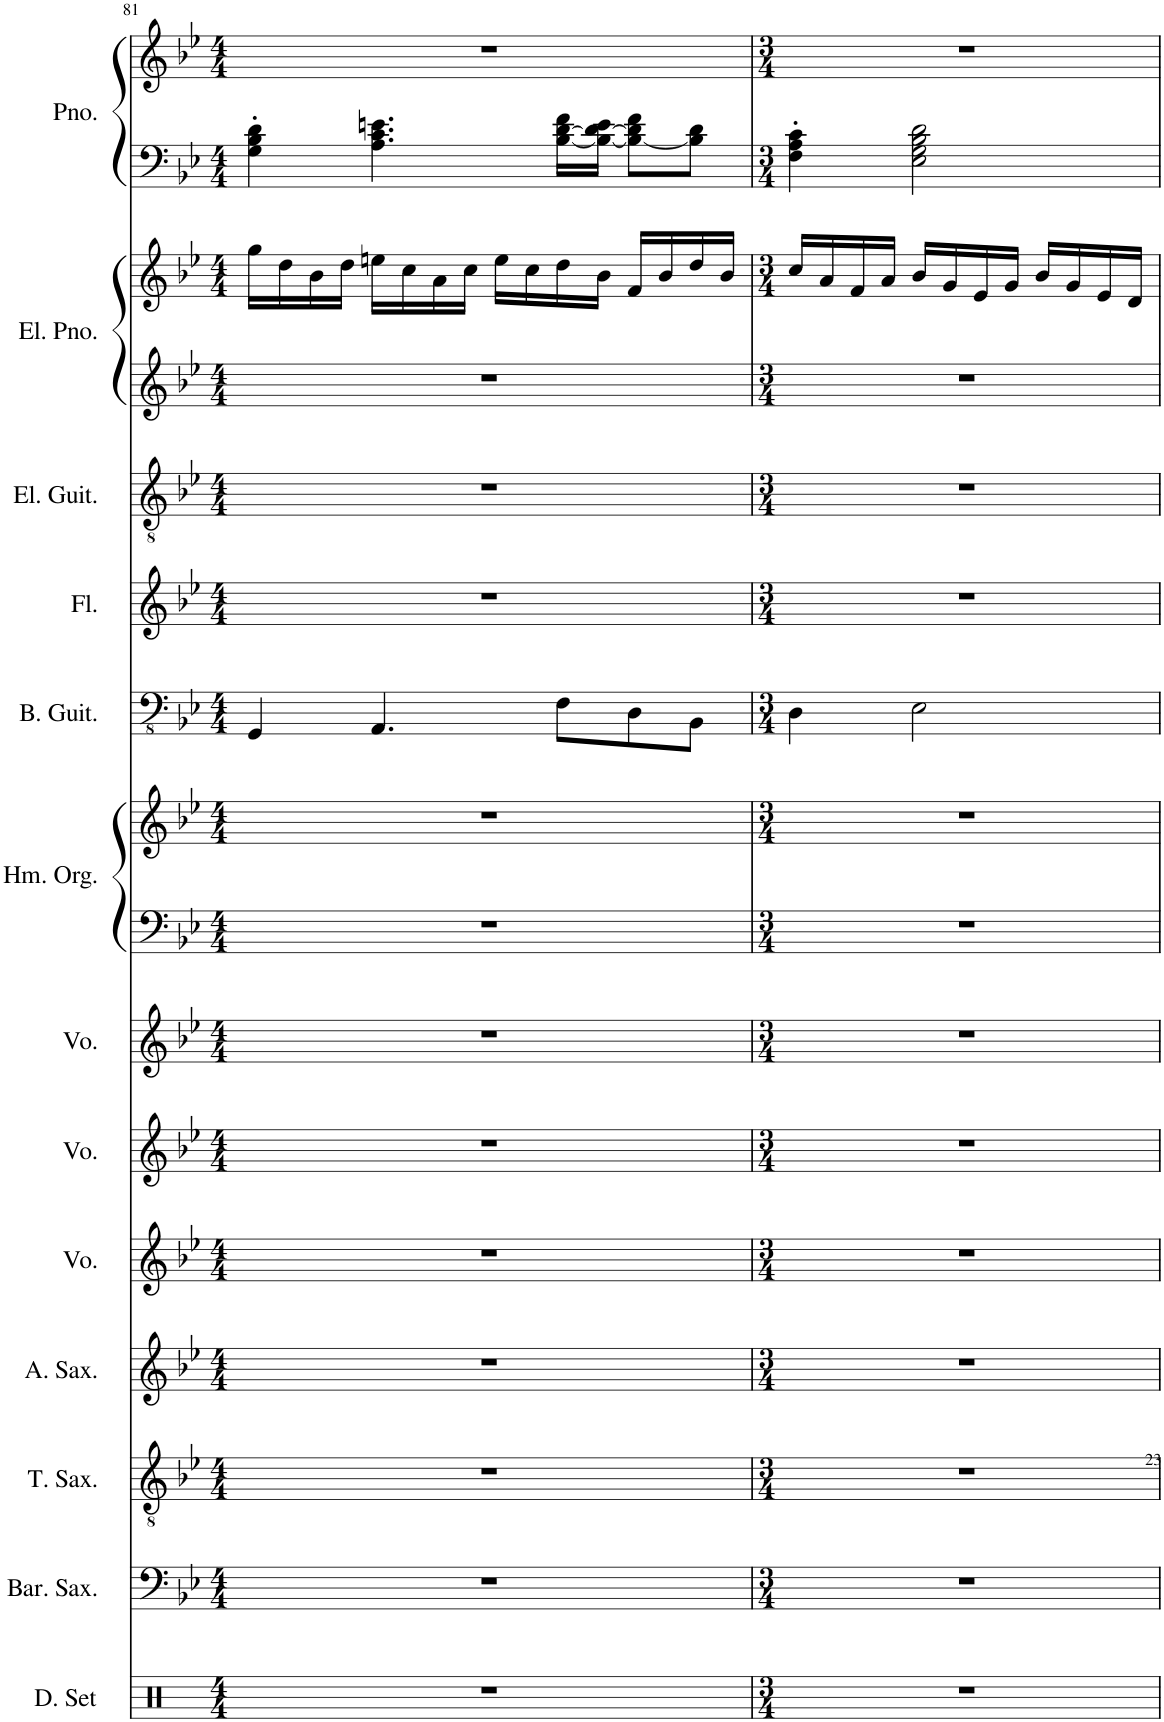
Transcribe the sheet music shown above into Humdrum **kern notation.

**kern	**kern	**kern	**kern	**kern	**kern	**kern	**kern	**kern	**kern	**kern	**kern	**kern	**kern	**kern	**kern
*part13	*part12	*part11	*part10	*part9	*part8	*part7	*part6	*part6	*part5	*part4	*part3	*part2	*part2	*part1	*part1
*staff16	*staff15	*staff14	*staff13	*staff12	*staff11	*staff10	*staff9	*staff8	*staff7	*staff6	*staff5	*staff4	*staff3	*staff2	*staff1
*I"Drumset	*I"Baritone Saxophone	*I"Tenor Saxophone	*I"Alto Saxophone	*I"Voice	*I"Voice	*I"Voice	*I"Hammond Organ	*	*I"Bass Guitar	*I"Flute	*I"Electric Guitar	*I"Electric Piano	*	*I"Piano	*
*I'D. Set	*I'Bar. Sax.	*I'T. Sax.	*I'A. Sax.	*I'Vo.	*I'Vo.	*I'Vo.	*I'Hm. Org.	*	*I'B. Guit.	*I'Fl.	*I'El. Guit.	*I'El. Pno.	*	*I'Pno.	*
!!LO:PB:g=z
*clefX	*clefF4	*clefGv2	*clefG2	*clefG2	*clefG2	*clefG2	*clefF4	*clefG2	*clefFv4	*clefG2	*clefGv2	*clefG2	*clefG2	*clefF4	*clefG2
*	*ITrd12c21	*ITrd8c14	*ITrd5c9	*	*	*	*	*	*	*	*	*	*	*	*
*k[]	*k[b-e-]	*k[b-e-]	*k[b-e-]	*k[b-e-]	*k[b-e-]	*k[b-e-]	*k[b-e-]	*k[b-e-]	*k[b-e-]	*k[b-e-]	*k[b-e-]	*k[b-e-]	*k[b-e-]	*k[b-e-]	*k[b-e-]
*M4/4	*M4/4	*M4/4	*M4/4	*M4/4	*M4/4	*M4/4	*M4/4	*M4/4	*M4/4	*M4/4	*M4/4	*M4/4	*M4/4	*M4/4	*M4/4
=81	=81	=81	=81	=81	=81	=81	=81	=81	=81	=81	=81	=81	=81	=81	=81
1r	1r	1r	1r	1r	1r	1r	1r	1r	4GGG/	1r	1r	1r	16gg\LL	4G\' 4B-\' 4d\'	1r
.	.	.	.	.	.	.	.	.	.	.	.	.	16dd\	.	.
.	.	.	.	.	.	.	.	.	.	.	.	.	16b-\	.	.
.	.	.	.	.	.	.	.	.	.	.	.	.	16dd\JJ	.	.
.	.	.	.	.	.	.	.	.	4.AAA/	.	.	.	16een\LL	4.A\ 4.c\ 4.en\	.
.	.	.	.	.	.	.	.	.	.	.	.	.	16cc\	.	.
.	.	.	.	.	.	.	.	.	.	.	.	.	16a\	.	.
.	.	.	.	.	.	.	.	.	.	.	.	.	16cc\JJ	.	.
.	.	.	.	.	.	.	.	.	.	.	.	.	16ee\LL	.	.
.	.	.	.	.	.	.	.	.	.	.	.	.	16cc\	.	.
.	.	.	.	.	.	.	.	.	8FF\L	.	.	.	16dd\	[16B-\ [16d\ 16f\LL	.
.	.	.	.	.	.	.	.	.	.	.	.	.	16b-\JJ	16B-\_ 16d\_ 16e\JJ	.
.	.	.	.	.	.	.	.	.	8DD\	.	.	.	16f/LL	8B-\_ 8d\] 8f\L	.
.	.	.	.	.	.	.	.	.	.	.	.	.	16b-/	.	.
.	.	.	.	.	.	.	.	.	8BBB-\J	.	.	.	16dd/	8B-\] 8d\J	.
.	.	.	.	.	.	.	.	.	.	.	.	.	16b-/JJ	.	.
=82	=82	=82	=82	=82	=82	=82	=82	=82	=82	=82	=82	=82	=82	=82	=82
*M3/4	*M3/4	*M3/4	*M3/4	*M3/4	*M3/4	*M3/4	*M3/4	*M3/4	*M3/4	*M3/4	*M3/4	*M3/4	*M3/4	*M3/4	*M3/4
2.r	2.r	2.r	2.r	2.r	2.r	2.r	2.r	2.r	4DD\	2.r	2.r	2.r	16cc/LL	4F\' 4A\' 4c\'	2.r
.	.	.	.	.	.	.	.	.	.	.	.	.	16a/	.	.
.	.	.	.	.	.	.	.	.	.	.	.	.	16f/	.	.
.	.	.	.	.	.	.	.	.	.	.	.	.	16a/JJ	.	.
.	.	.	.	.	.	.	.	.	2EE-\	.	.	.	16b-/LL	2E-\ 2G\ 2B-\ 2d\	.
.	.	.	.	.	.	.	.	.	.	.	.	.	16g/	.	.
.	.	.	.	.	.	.	.	.	.	.	.	.	16e-/	.	.
.	.	.	.	.	.	.	.	.	.	.	.	.	16g/JJ	.	.
.	.	.	.	.	.	.	.	.	.	.	.	.	16b-/LL	.	.
.	.	.	.	.	.	.	.	.	.	.	.	.	16g/	.	.
.	.	.	.	.	.	.	.	.	.	.	.	.	16e-/	.	.
.	.	.	.	.	.	.	.	.	.	.	.	.	16d/JJ	.	.
=	=	=	=	=	=	=	=	=	=	=	=	=	=	=	=
*-	*-	*-	*-	*-	*-	*-	*-	*-	*-	*-	*-	*-	*-	*-	*-
